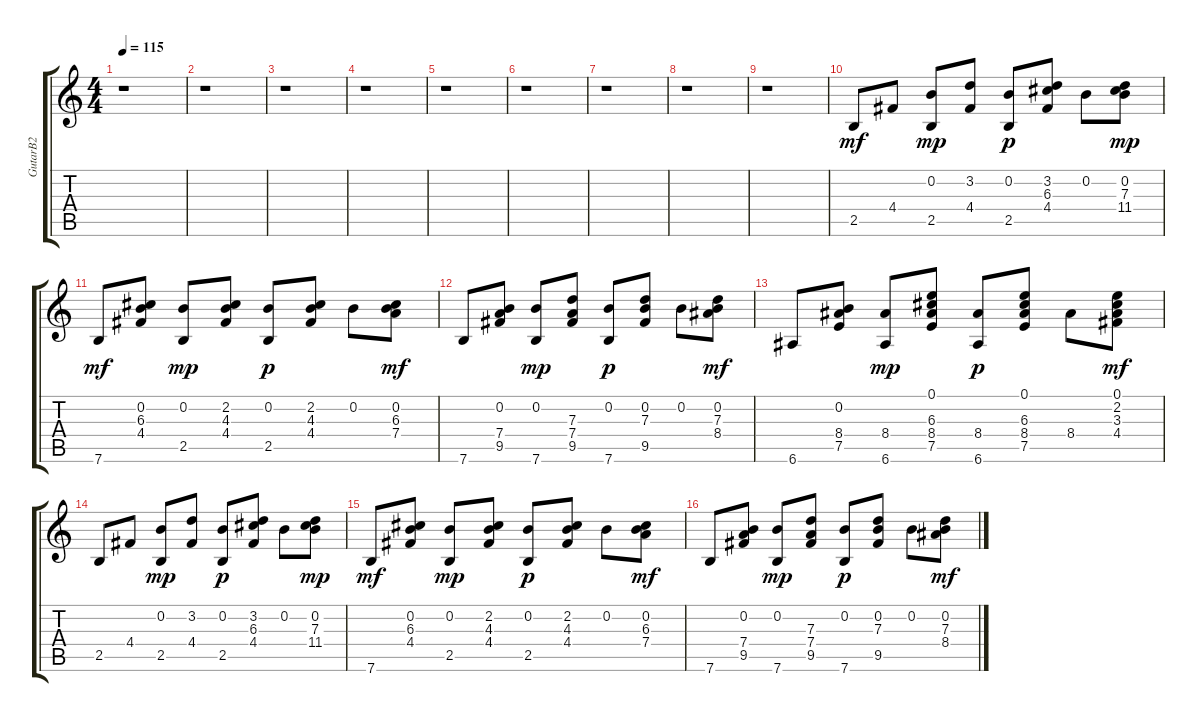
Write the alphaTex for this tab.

\track ("GutarB2" "GutarB2") {instrument distortionguitar}
\staff {score tabs}
\tuning (E4 B3 G3 D3 A2 E2) {hide}
\ts (4 4)
\tempo 115
\clef g2
\ks c
r.1{dy mf} |
r.1 |
r.1 |
r.1 |
r.1 |
r.1 |
r.1 |
r.1 |
r.1 |
2.5.8 4.4.8 (0.2 2.5).8{dy mp} (3.2 4.4).8 (0.2 2.5).8{dy p} (3.2 6.3 4.4).8 0.2.8 (0.2 7.3 11.4).8{dy mp} |
7.6.8{dy mf} (0.2 6.3 4.4).8 (0.2 2.5).8{dy mp} (2.2 4.3 4.4).8 (0.2 2.5).8{dy p} (2.2 4.3 4.4).8 0.2.8 (0.2 6.3 7.4).8{dy mf} |
7.6.8 (0.2 7.4 9.5).8 (0.2 7.6).8{dy mp} (7.3 7.4 9.5).8 (0.2 7.6).8{dy p} (0.2 7.3 9.5).8 0.2.8 (0.2 7.3 8.4).8{dy mf} |
6.6.8 (0.2 8.4 7.5).8 (8.4 6.6).8{dy mp} (0.1 6.3 8.4 7.5).8 (8.4 6.6).8{dy p} (0.1 6.3 8.4 7.5).8 8.4.8 (0.1 2.2 3.3 4.4).8{dy mf} |
2.5.8 4.4.8 (0.2 2.5).8{dy mp} (3.2 4.4).8 (0.2 2.5).8{dy p} (3.2 6.3 4.4).8 0.2.8 (0.2 7.3 11.4).8{dy mp} |
7.6.8{dy mf} (0.2 6.3 4.4).8 (0.2 2.5).8{dy mp} (2.2 4.3 4.4).8 (0.2 2.5).8{dy p} (2.2 4.3 4.4).8 0.2.8 (0.2 6.3 7.4).8{dy mf} |
7.6.8 (0.2 7.4 9.5).8 (0.2 7.6).8{dy mp} (7.3 7.4 9.5).8 (0.2 7.6).8{dy p} (0.2 7.3 9.5).8 0.2.8 (0.2 7.3 8.4).8{dy mf}
